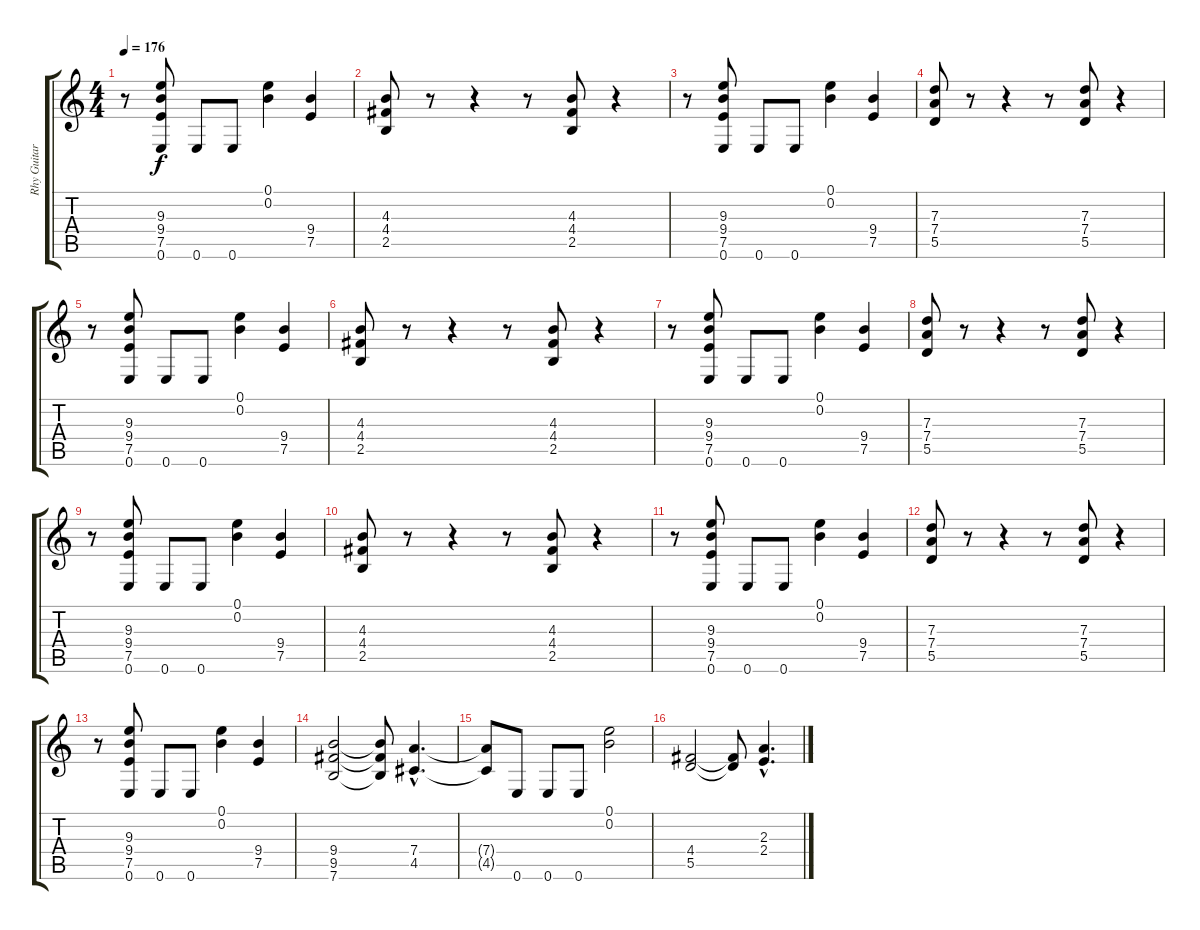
\track ("Rhy Guitar" "Rhy Guitar") {instrument overdrivenguitar}
\staff {score tabs}
\tuning (E4 B3 G3 D3 A2 E2) {hide}
\ts (4 4)
\tempo 176
\clef g2
\ks c
r.8{dy f} (9.3 9.4 7.5 0.6).8 0.6.8 0.6.8 (0.1 0.2).4 (9.4 7.5).4 |
(4.3 4.4 2.5).8 r.8 r.4 r.8 (4.3 4.4 2.5).8 r.4 |
r.8 (9.3 9.4 7.5 0.6).8 0.6.8 0.6.8 (0.1 0.2).4 (9.4 7.5).4 |
(7.3 7.4 5.5).8 r.8 r.4 r.8 (7.3 7.4 5.5).8 r.4 |
r.8 (9.3 9.4 7.5 0.6).8 0.6.8 0.6.8 (0.1 0.2).4 (9.4 7.5).4 |
(4.3 4.4 2.5).8 r.8 r.4 r.8 (4.3 4.4 2.5).8 r.4 |
r.8 (9.3 9.4 7.5 0.6).8 0.6.8 0.6.8 (0.1 0.2).4 (9.4 7.5).4 |
(7.3 7.4 5.5).8 r.8 r.4 r.8 (7.3 7.4 5.5).8 r.4 |
r.8 (9.3 9.4 7.5 0.6).8 0.6.8 0.6.8 (0.1 0.2).4 (9.4 7.5).4 |
(4.3 4.4 2.5).8 r.8 r.4 r.8 (4.3 4.4 2.5).8 r.4 |
r.8 (9.3 9.4 7.5 0.6).8 0.6.8 0.6.8 (0.1 0.2).4 (9.4 7.5).4 |
(7.3 7.4 5.5).8 r.8 r.4 r.8 (7.3 7.4 5.5).8 r.4 |
r.8 (9.3 9.4 7.5 0.6).8 0.6.8 0.6.8 (0.1 0.2).4 (9.4 7.5).4 |
(9.4 9.5 7.6).2 (9.4{t} 9.5{t} 7.6{t}).8 (7.4{hac} 4.5{hac}).4{d} |
(7.4{t} 4.5{t}).8 0.6.8 0.6.8 0.6.8 (0.1 0.2).2 |
(4.4 5.5).2 (4.4{t} 5.5{t}).8 (2.3{hac} 2.4{hac}).4{d}
